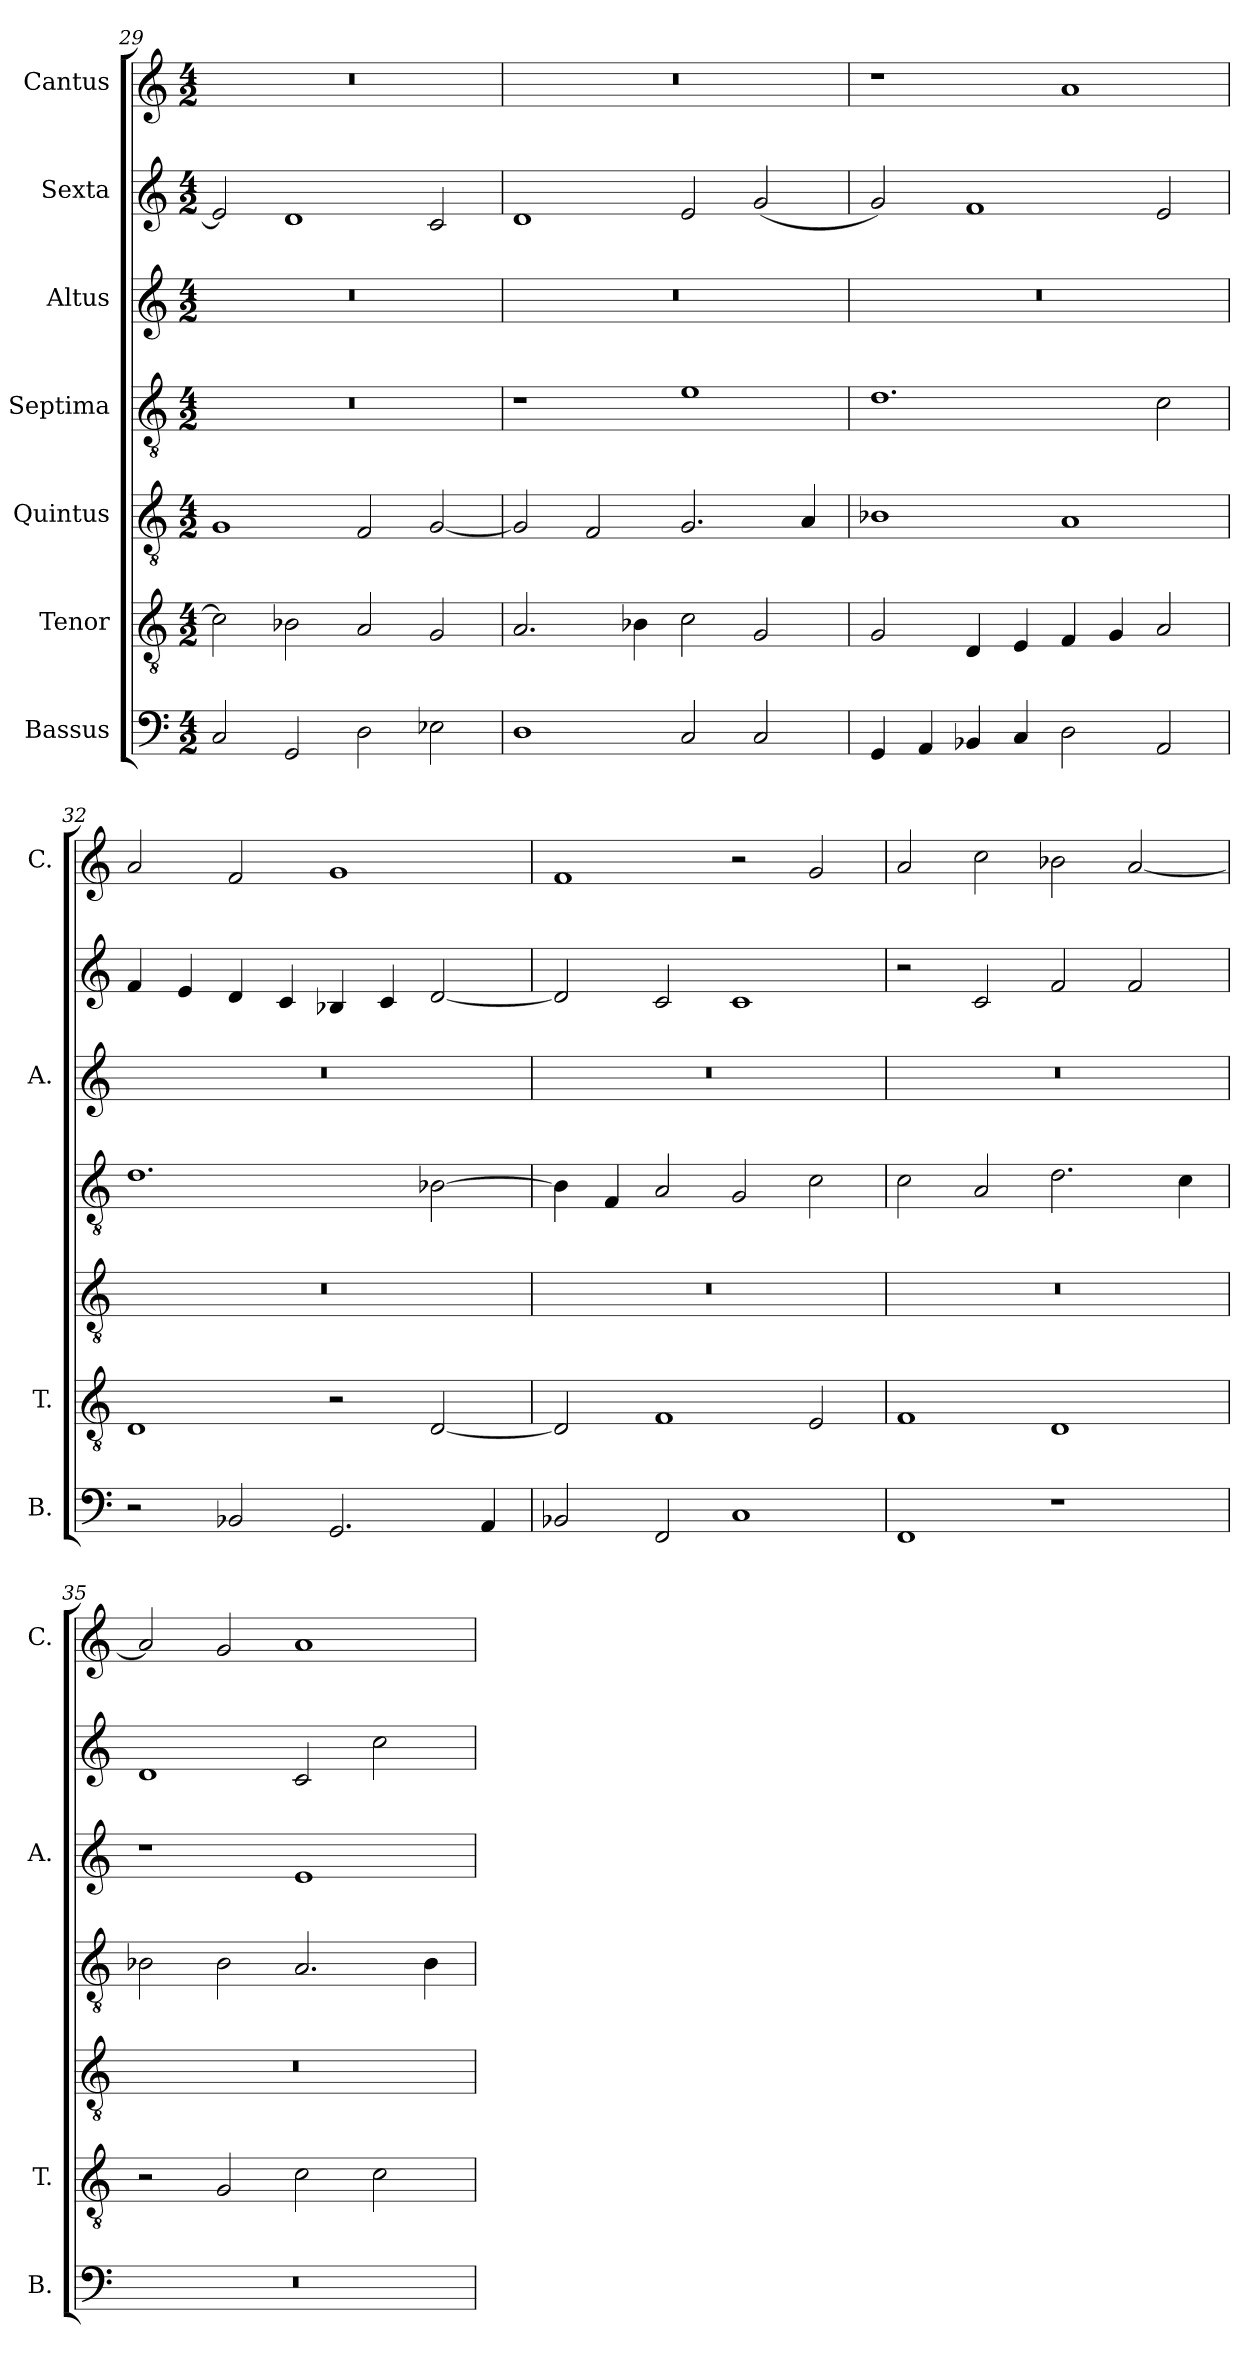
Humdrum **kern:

**kern	**kern	**kern	**kern	**kern	**kern	**kern
*part7	*part6	*part5	*part4	*part3	*part2	*part1
*staff7	*staff6	*staff5	*staff4	*staff3	*staff2	*staff1
*I"Bassus	*I"Tenor	*I"Quintus	*I"Septima	*I"Altus	*I"Sexta	*I"Cantus
*I'B.	*I'T.	*	*	*I'A.	*	*I'C.
*clefF4	*clefGv2	*clefGv2	*clefGv2	*clefG2	*clefG2	*clefG2
*k[]	*k[]	*k[]	*k[]	*k[]	*k[]	*k[]
*M4/2	*M4/2	*M4/2	*M4/2	*M4/2	*M4/2	*M4/2
=29	=29	=29	=29	=29	=29	=29
2C/	2c\]	1G	0r	0r	2e/]	0r
2GG/	2B-X\	.	.	.	1d	.
2D\	2A/	2F/	.	.	.	.
2E-X\	2G/	[2G/	.	.	2c/	.
=30	=30	=30	=30	=30	=30	=30
1D	2.A/	2G/]	1r	0r	1d	0r
.	.	2F/	.	.	.	.
.	4B-X\	.	.	.	.	.
2C/	2c\	2.G/	1e	.	2e/	.
2C/	2G/	.	.	.	(<2g/	.
.	.	4A/	.	.	.	.
=31	=31	=31	=31	=31	=31	=31
4GG/	2G/	1B-X	1.d	0r	2g/)	1r
4AA/	.	.	.	.	.	.
4BB-X/	4D/	.	.	.	1f	.
4C/	4E/	.	.	.	.	.
2D\	4F/	1A	.	.	.	1a
.	4G/	.	.	.	.	.
2AA/	2A/	.	2c\	.	2e/	.
=32	=32	=32	=32	=32	=32	=32
2r	1D	0r	1.d	0r	4f/	2a/
.	.	.	.	.	4e/	.
2BB-X/	.	.	.	.	4d/	2f/
.	.	.	.	.	4c/	.
2.GG/	2r	.	.	.	4B-X/	1g
.	.	.	.	.	4c/	.
.	[2D/	.	[2B-X\	.	[2d/	.
4AA/	.	.	.	.	.	.
=33	=33	=33	=33	=33	=33	=33
2BB-X/	2D/]	0r	4B-\]	0r	2d/]	1f
.	.	.	4F/	.	.	.
2FF/	1F	.	2A/	.	2c/	.
1C	.	.	2G/	.	1c	2r
.	2E/	.	2c\	.	.	2g/
!!LO:LB:g=z
=34	=34	=34	=34	=34	=34	=34
1FF	1F	0r	2c\	0r	2r	2a/
.	.	.	2A/	.	2c/	2cc\
1r	1D	.	2.d\	.	2f/	2b-X\
.	.	.	.	.	2f/	[2a/
.	.	.	4c\	.	.	.
=35	=35	=35	=35	=35	=35	=35
0r	2r	0r	2B-X\	1r	1d	2a/]
.	2G/	.	2B-\	.	.	2g/
.	2c\	.	2.A/	1e	2c/	1a
.	2c\	.	.	.	2cc\	.
.	.	.	4B-\	.	.	.
=	=	=	=	=	=	=
*-	*-	*-	*-	*-	*-	*-
